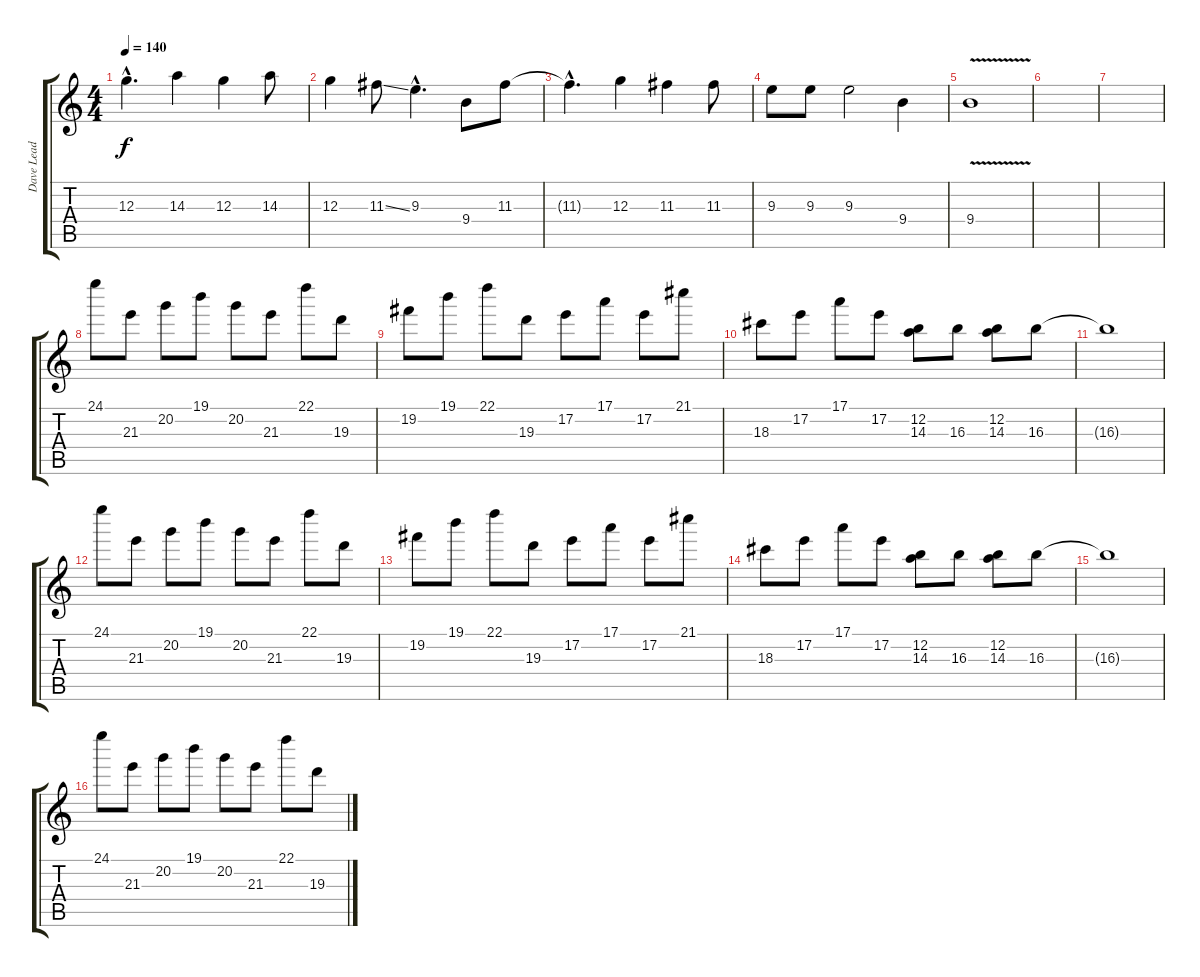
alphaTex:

\track ("Dave Lead" "Dave Lead") {instrument distortionguitar}
\staff {score tabs}
\tuning (E4 B3 G3 D3 A2 E2) {hide}
\ts (4 4)
\tempo 140
\clef g2
\ks c
12.3{hac t}.4{d dy f} 14.3.4 12.3.4 14.3.8 |
12.3.4 11.3{ss}.8 9.3{hac}.4{d} 9.4.8 11.3.8 |
11.3{hac t}.4{d} 12.3.4 11.3.4 11.3.8 |
9.3.8 9.3.8 9.3.2 9.4.4 |
9.4{v}.1 |
|
|
24.1.8 21.3.8 20.2.8 19.1.8 20.2.8 21.3.8 22.1.8 19.3.8 |
19.2.8 19.1.8 22.1.8 19.3.8 17.2.8 17.1.8 17.2.8 21.1.8 |
18.3.8 17.2.8 17.1.8 17.2.8 (12.2 14.3).8 16.3.8 (12.2 14.3).8 16.3.8 |
16.3{t}.1 |
24.1.8 21.3.8 20.2.8 19.1.8 20.2.8 21.3.8 22.1.8 19.3.8 |
19.2.8 19.1.8 22.1.8 19.3.8 17.2.8 17.1.8 17.2.8 21.1.8 |
18.3.8 17.2.8 17.1.8 17.2.8 (12.2 14.3).8 16.3.8 (12.2 14.3).8 16.3.8 |
16.3{t}.1 |
24.1.8 21.3.8 20.2.8 19.1.8 20.2.8 21.3.8 22.1.8 19.3.8
